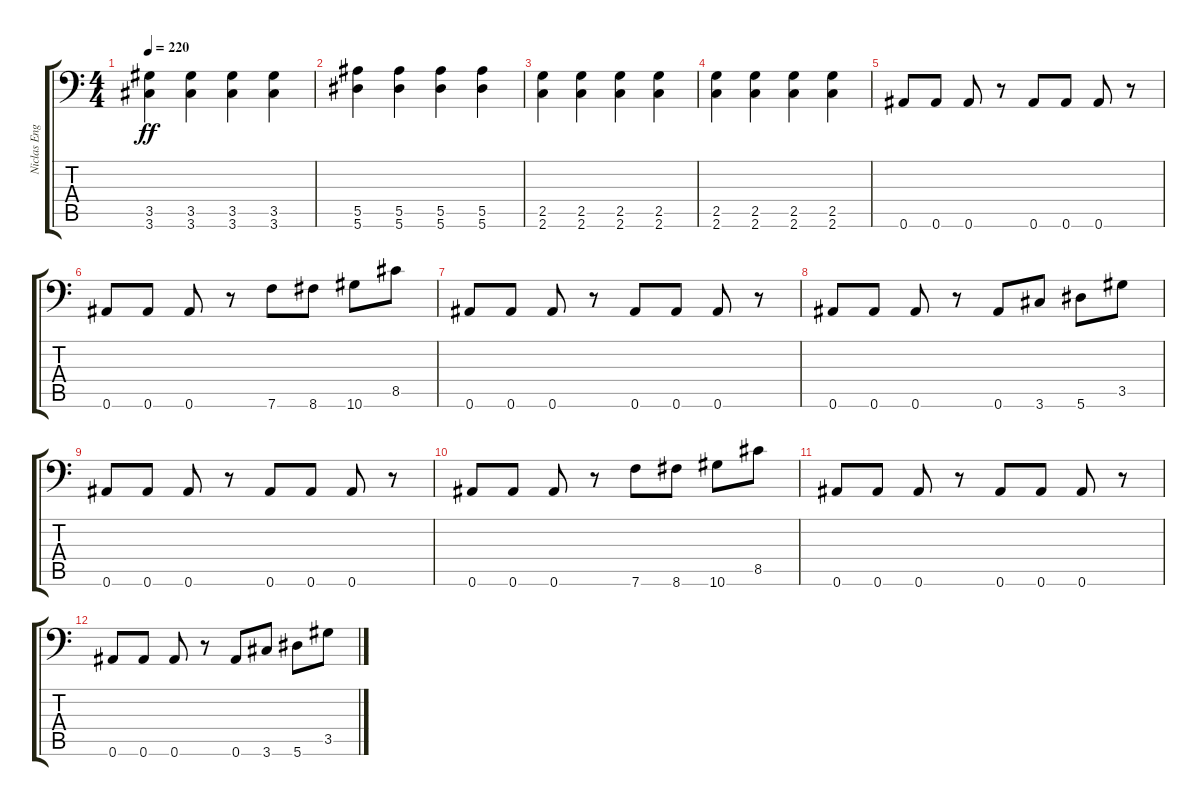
\track ("Niclas Engelin " "Niclas Eng") {instrument distortionguitar}
\staff {score tabs}
\tuning (C4 G3 Eb3 Bb2 F2 Bb1) {hide}
\ts (4 4)
\tempo 220
\clef f4
\ks c
(3.5 3.6).4{dy ff} (3.5 3.6).4 (3.5 3.6).4 (3.5 3.6).4 |
(5.5 5.6).4 (5.5 5.6).4 (5.5 5.6).4 (5.5 5.6).4 |
(2.5 2.6).4 (2.5 2.6).4 (2.5 2.6).4 (2.5 2.6).4 |
(2.5 2.6).4 (2.5 2.6).4 (2.5 2.6).4 (2.5 2.6).4 |
0.6.8 0.6.8 0.6.8 r.8 0.6.8 0.6.8 0.6.8 r.8 |
0.6.8 0.6.8 0.6.8 r.8 7.6.8 8.6.8 10.6.8 8.5.8 |
0.6.8 0.6.8 0.6.8 r.8 0.6.8 0.6.8 0.6.8 r.8 |
0.6.8 0.6.8 0.6.8 r.8 0.6.8 3.6.8 5.6.8 3.5.8 |
0.6.8 0.6.8 0.6.8 r.8 0.6.8 0.6.8 0.6.8 r.8 |
0.6.8 0.6.8 0.6.8 r.8 7.6.8 8.6.8 10.6.8 8.5.8 |
0.6.8 0.6.8 0.6.8 r.8 0.6.8 0.6.8 0.6.8 r.8 |
0.6.8 0.6.8 0.6.8 r.8 0.6.8 3.6.8 5.6.8 3.5.8
